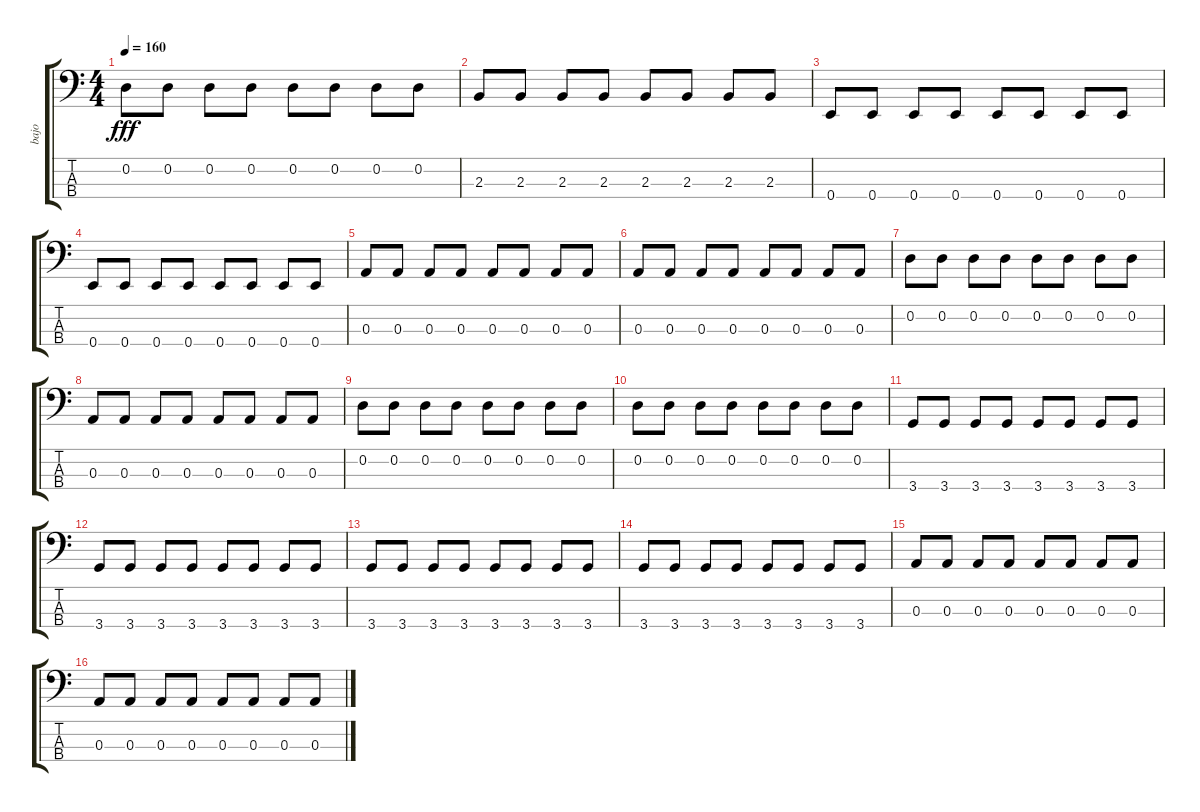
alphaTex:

\track ("bajo" "bajo") {instrument electricbassfinger}
\staff {score tabs}
\tuning (G2 D2 A1 E1) {hide}
\ts (4 4)
\tempo 160
\clef f4
\ks c
0.2.8{dy fff} 0.2.8 0.2.8 0.2.8 0.2.8 0.2.8 0.2.8 0.2.8 |
2.3.8 2.3.8 2.3.8 2.3.8 2.3.8 2.3.8 2.3.8 2.3.8 |
0.4.8 0.4.8 0.4.8 0.4.8 0.4.8 0.4.8 0.4.8 0.4.8 |
0.4.8 0.4.8 0.4.8 0.4.8 0.4.8 0.4.8 0.4.8 0.4.8 |
0.3.8 0.3.8 0.3.8 0.3.8 0.3.8 0.3.8 0.3.8 0.3.8 |
0.3.8 0.3.8 0.3.8 0.3.8 0.3.8 0.3.8 0.3.8 0.3.8 |
0.2.8 0.2.8 0.2.8 0.2.8 0.2.8 0.2.8 0.2.8 0.2.8 |
0.3.8 0.3.8 0.3.8 0.3.8 0.3.8 0.3.8 0.3.8 0.3.8 |
0.2.8 0.2.8 0.2.8 0.2.8 0.2.8 0.2.8 0.2.8 0.2.8 |
0.2.8 0.2.8 0.2.8 0.2.8 0.2.8 0.2.8 0.2.8 0.2.8 |
3.4.8 3.4.8 3.4.8 3.4.8 3.4.8 3.4.8 3.4.8 3.4.8 |
3.4.8 3.4.8 3.4.8 3.4.8 3.4.8 3.4.8 3.4.8 3.4.8 |
3.4.8 3.4.8 3.4.8 3.4.8 3.4.8 3.4.8 3.4.8 3.4.8 |
3.4.8 3.4.8 3.4.8 3.4.8 3.4.8 3.4.8 3.4.8 3.4.8 |
0.3.8 0.3.8 0.3.8 0.3.8 0.3.8 0.3.8 0.3.8 0.3.8 |
0.3.8 0.3.8 0.3.8 0.3.8 0.3.8 0.3.8 0.3.8 0.3.8
